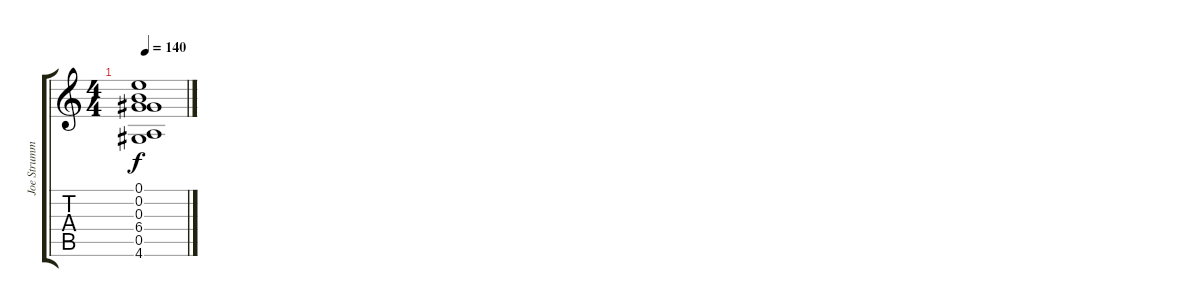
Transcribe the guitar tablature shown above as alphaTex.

\track ("Joe Strummer" "Joe Strumm") {instrument electricguitarclean}
\staff {score tabs}
\tuning (E4 B3 G3 D3 A2 E2) {hide}
\ts (4 4)
\tempo 140
\clef g2
\ks c
(0.1{t} 0.2{t} 0.3{t} 6.4{t} 0.5{t} 4.6{t}).1{dy f}
